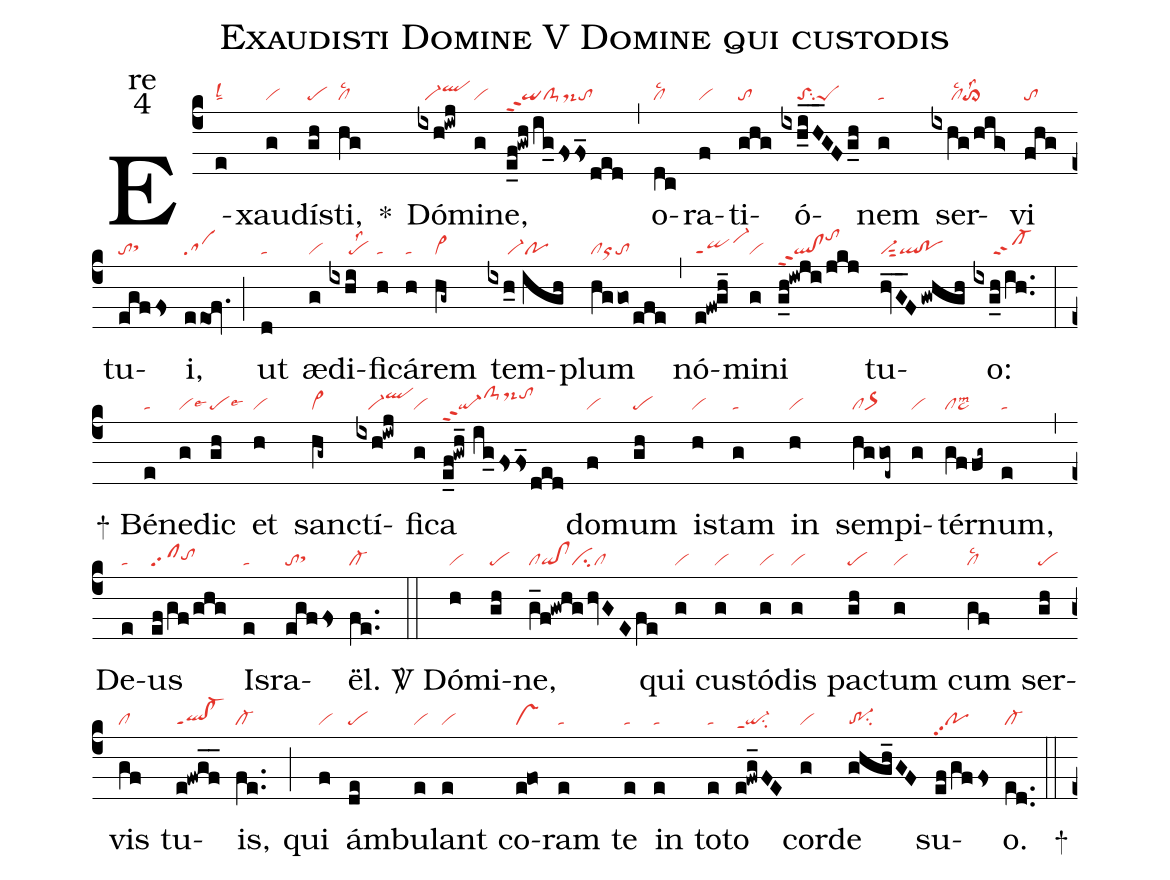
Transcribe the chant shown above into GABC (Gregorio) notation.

name:Exaudisti Domine V Domine qui custodis;
office-part:re;
mode:4;
nabc-lines:1;
%%
(c4) E(e|talsl2)xau(g|vi)dís(gh|pe)ti,(hg|cllsc2) <sp>*</sp>() Dó(ixh!iwj|//vi-qlhi)mi(g|vi)ne,(e_f!gwh/ig_fsfs_ded|qippt2clS-ds-to) (,) o(dc|cllsc2)ra(f|vi)ti(ghg|to)ó(ixh_iH__GFg_h|////toSsu2peS)nem(g|ta) ser(ixhg/hig>|/////cllsc2to>lss2)vi(fhg|to) tu(egffs|tosthh)i,(eeof.|sa) (;)ut(d|ta) æ(g|vi)di(ixhi|/////pelss2)fi(h|ta)cá(h|ta)rem(hg~|vi>) tem(ixh_0//igh|/////vi-po)plum(hggo/efe|clorto) (,) nó(e!fw!gh_|qippt1vi-hj)mi(g|vi)ni(g_h!iwji/jkj|ql!clppt2tohk) tu(hvG__F/gwhgh|vi-sut2ql!po)o:(ixg_h/ih..|/////cl-ppt2) (:)

<sp>+</sp> Bé(e|ta)ne(g|vilse6)dic(gh|pelse6) et(h|vi) san(hg~|vi>)ctí(ixh!iwj|///vi-qlhj)fi(g|vi)ca(e_f!gwh_//ig_fsfs_ded|qi-ppt2clS-hjds-hjtohj) do(f|vi)mum(gh|pe) is(h|vi)tam(g|ta) in(h|vi) sem(hg/goe~|clor>)pi(g|vi)tér(gf/fg~|clpe~lsm2)num,(e|ta) (,) De(e|ta)us(ef/gf/ghg|clpp2tohh) Is(e|ta)ra(egffs|tosthh)ël.(fe..|cl-) (::)

<sp>V/</sp> Dó(h|vi)mi(gh|pe)ne,(g_f!gwhghvGEfe|clqi!clcicl) qui(g|vi) cus(g|vi)tó(g|vi)dis(g|vi) pac(gh|pe)tum(g|vi) cum(gf|cllsc2) ser(gh|pe)vis(gf|cl) tu(e!fwgf__|ql!cl-ppt1)is,(fe..|cl-) (;) qui(f|vi) ám(de|pe)bu(e|vi)lant(e|vi) co(e@fo|vs)ram(e|ta) te(e|ta) in(e|ta) to(e|ta)to(e!fwg_FE|qi-ppt1su2) cor(g|vi)de(ghgh_GF|tr-1su2) su(ef/gffs|popp2)o.(ed..|cl-) <sp>+</sp>(::e+z)
